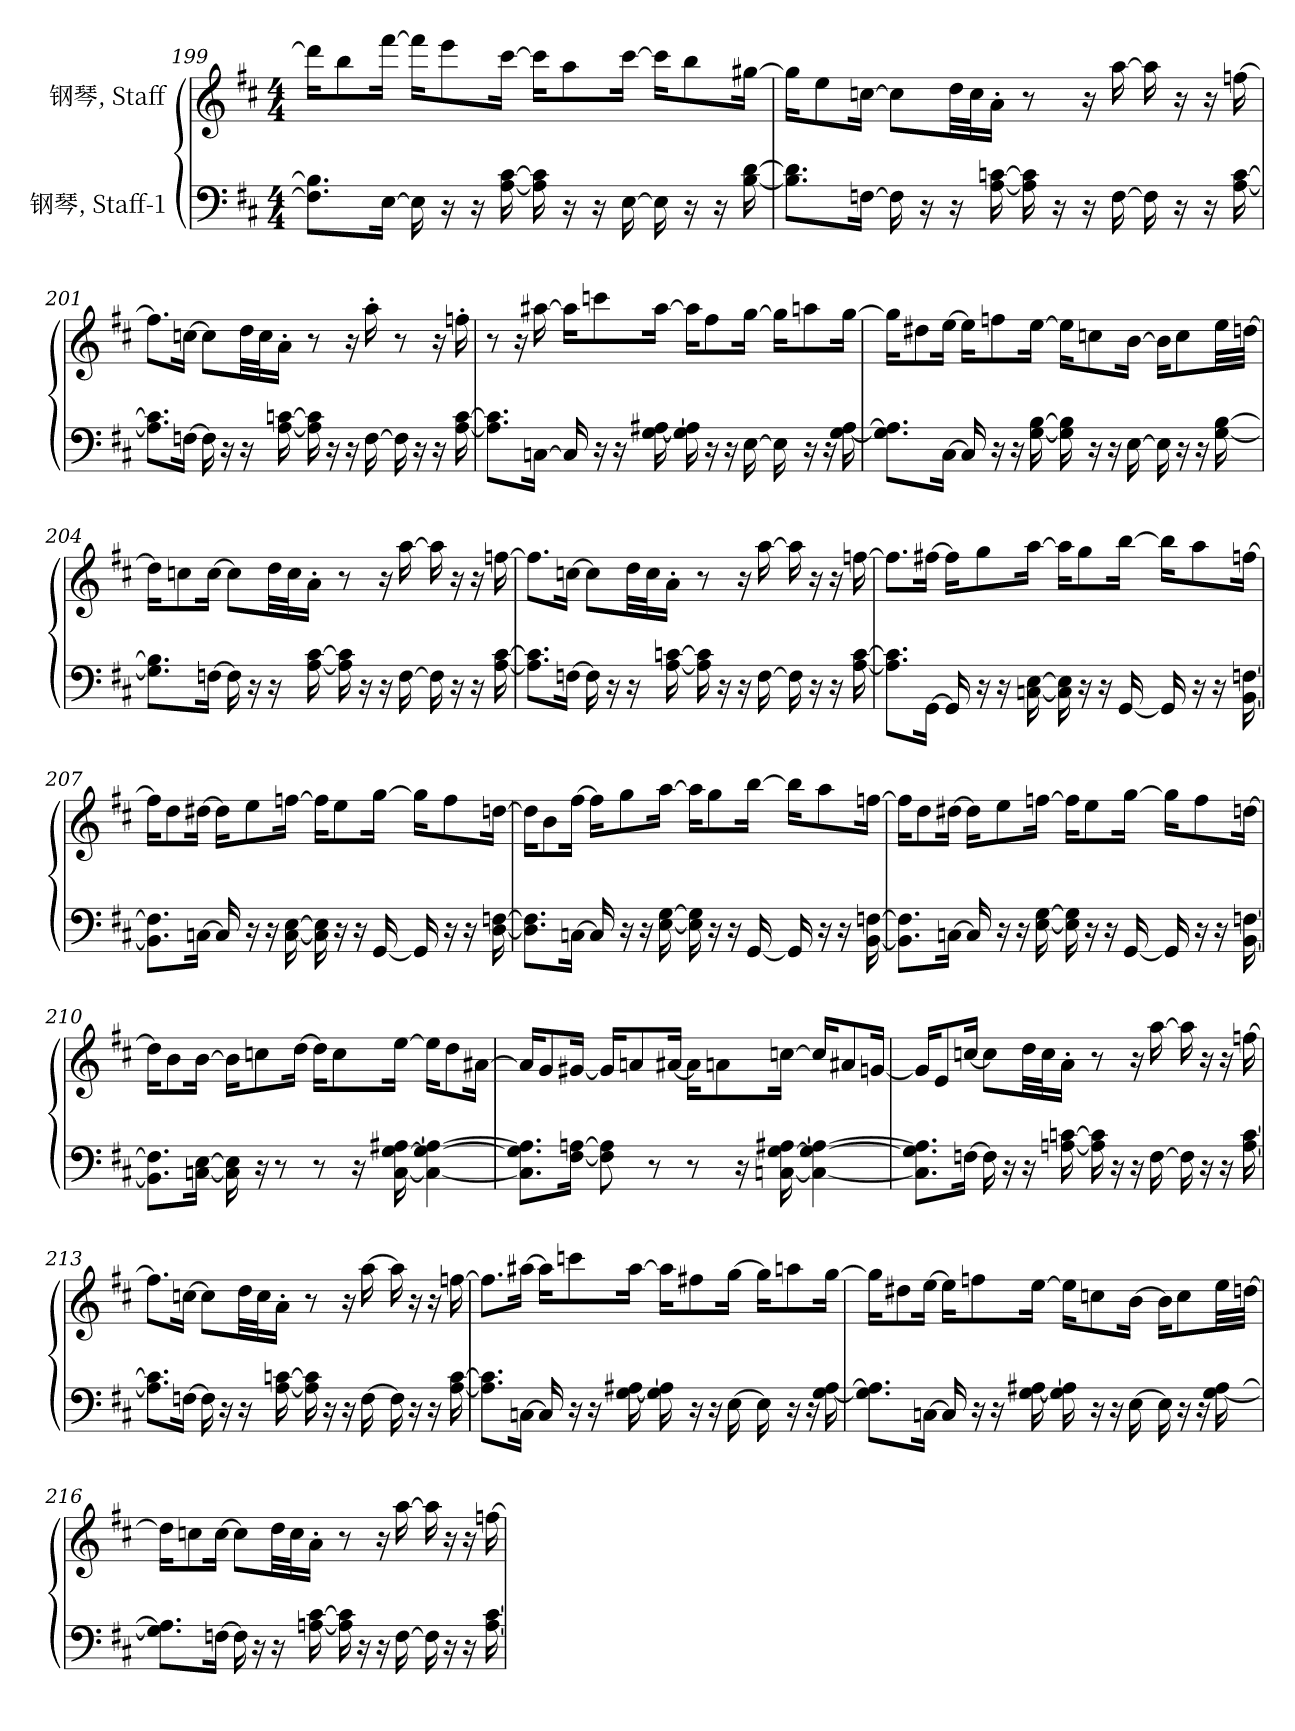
**kern	**kern
*part2	*part1
*staff2	*staff1
*I"钢琴, Staff-1	*I"钢琴, Staff
*clefF4	*clefG2
*k[f#c#]	*k[f#c#]
*M4/4	*M4/4
=199	=199
8.F#\] 8.B\]L	16ddd\KL]
.	8bb\
[16E\Jk	[16fff#\Jk
16E\]	16fff#\KL]
16r	8eee\
16r	.
[16A\ [16c#\	[16ccc#\Jk
16A\] 16c#\]	16ccc#\KL]
16r	8aa\
16r	.
[16E\	[16ccc#\Jk
16E\]	16ccc#\KL]
16r	8bb\
16r	.
[16B\ [16d\	[16gg#X\Jk
!!LO:LB:g=z
=200	=200
8.B\] 8.d\]L	16gg#\KL]
.	8ee\
[16Fn\Jk	[16ccn\Jk
16F\]	8cc\L]
16r	.
16r	32dd\LL
.	32cc\J
[16A\ [16cn\	16a'\JJ
16A\] 16c\]	8r
16r	.
16r	16r
[16F\	[16aa\
16F\]	16aa\]
16r	16r
16r	16r
[16A\ [16c\	[16ffn\
=201	=201
8.A\] 8.c\]L	8.ff\L]
[16Fn\Jk	[16ccn\Jk
16F\]	8cc\L]
16r	.
16r	32dd\LL
.	32cc\J
[16A\ [16cn\	16a'\JJ
16A\] 16c\]	8r
16r	.
16r	16r
[16F\	16aa'\
16F\]	8r
16r	.
16r	16r
[16A\ [16c\	16ffn'\
!!LO:LB:g=z
=202	=202
8.A\] 8.c\]L	8r
.	16r
[16Cn\Jk	[16aa#X\
16C/]	16aa#\KL]
16r	8cccn\
16r	.
[16G\ [16A#X\	[16aa#\Jk
16G\] 16A#\]	16aa#\KL]
16r	8ff#\
16r	.
[16E\	[16gg\Jk
16E\]	16gg\KL]
16r	8aan\
16r	.
[16G\ [16A#\	[16gg\Jk
=203	=203
8.G\] 8.A#\]L	16gg\KL]
.	8dd#X\
[16C#\Jk	[16ee\Jk
16C#/]	16ee\KL]
16r	8ffn\
16r	.
[16G\ [16B\	[16ee\Jk
16G\] 16B\]	16ee\KL]
16r	8ccn\
16r	.
[16E\	[16b\Jk
16E\]	16b\KL]
16r	8cc\
16r	.
[16G\ [16B\	32ee\LL
.	[32ddn\JJJ
!!LO:LB:g=z
=204	=204
8.G\] 8.B\]L	16dd\KL]
.	8ccn\
[16Fn\Jk	[16cc\Jk
16F\]	8cc\L]
16r	.
16r	32dd\LL
.	32cc\J
[16A\ [16c#\	16a'\JJ
16A\] 16c#\]	8r
16r	.
16r	16r
[16F\	[16aa\
16F\]	16aa\]
16r	16r
16r	16r
[16A\ [16c#\	[16ffn\
=205	=205
8.A\] 8.c#\]L	8.ff\L]
[16Fn\Jk	[16ccn\Jk
16F\]	8cc\L]
16r	.
16r	32dd\LL
.	32cc\J
[16A\ [16cn\	16a'\JJ
16A\] 16c\]	8r
16r	.
16r	16r
[16F\	[16aa\
16F\]	16aa\]
16r	16r
16r	16r
[16A\ [16c\	[16ffn\
!!LO:PB:g=z
=206	=206
8.A\] 8.c\]L	8.ff\L]
[16GG\Jk	[16ff#X\Jk
16GG/]	16ff#\KL]
16r	8gg\
16r	.
[16Cn\ [16E\	[16aa\Jk
16C\] 16E\]	16aa\KL]
16r	8gg\
16r	.
[16GG/	[16bb\Jk
16GG/]	16bb\KL]
16r	8aa\
16r	.
[16BB\ [16Fn\	[16ffn\Jk
=207	=207
8.BB\] 8.F\]L	16ff\KL]
.	8dd\
[16Cn\Jk	[16dd#X\Jk
16C/]	16dd#\KL]
16r	8ee\
16r	.
[16C\ [16E\	[16ffn\Jk
16C\] 16E\]	16ff\KL]
16r	8ee\
16r	.
[16GG/	[16gg\Jk
16GG/]	16gg\KL]
16r	8ff\
16r	.
[16D\ [16Fn\	[16ddn\Jk
!!LO:LB:g=z
=208	=208
8.D\] 8.F\]L	16dd\KL]
.	8b\
[16Cn\Jk	[16ff#\Jk
16C/]	16ff#\KL]
16r	8gg\
16r	.
[16E\ [16G\	[16aa\Jk
16E\] 16G\]	16aa\KL]
16r	8gg\
16r	.
[16GG/	[16bb\Jk
16GG/]	16bb\KL]
16r	8aa\
16r	.
[16BB\ [16Fn\	[16ffn\Jk
=209	=209
8.BB\] 8.F\]L	16ff\KL]
.	8dd\
[16Cn\Jk	[16dd#X\Jk
16C/]	16dd#\KL]
16r	8ee\
16r	.
[16E\ [16G\	[16ffn\Jk
16E\] 16G\]	16ff\KL]
16r	8ee\
16r	.
[16GG/	[16gg\Jk
16GG/]	16gg\KL]
16r	8ff\
16r	.
[16BB\ [16Fn\	[16ddn\Jk
!!LO:LB:g=z
=210	=210
8.BB\] 8.F\]L	16dd\KL]
.	8b\
[16Cn\ [16E\Jk	[16b\Jk
16C\] 16E\]	16b\KL]
16r	8ccn\
8r	.
.	[16dd\Jk
8r	16dd\KL]
.	8cc\
16r	.
[16C\ [16G\ [16A#X\	[16ee\Jk
4C\_ 4G\_ 4A#\_	16ee\KL]
.	8dd\
.	[16a#X\Jk
=211	=211
8.C\] 8.G\] 8.A#\]L	16a#/KL]
.	8g/
[16F#\ [16An\Jk	[16g#X/Jk
8F#\] 8A\]	16g#/KL]
.	8an/
8r	.
.	[16a#X/Jk
8r	16a#\KL]
.	8an\
16r	.
[16Cn\ [16G\ [16A#X\	[16ccn\Jk
4C\_ 4G\_ 4A#\_	16cc/KL]
.	8a#X/
.	[16gn/Jk
!!LO:LB:g=z
=212	=212
8.C\] 8.G\] 8.A#\]L	16g/KL]
.	8e/
[16Fn\Jk	[16ccn/Jk
16F\]	8cc\L]
16r	.
16r	32dd\LL
.	32cc\J
[16An\ [16cn\	16a'\JJ
16A\] 16c\]	8r
16r	.
16r	16r
[16F\	[16aa\
16F\]	16aa\]
16r	16r
16r	16r
[16A\ [16c\	[16ffn\
=213	=213
8.A\] 8.c\]L	8.ff\L]
[16Fn\Jk	[16ccn\Jk
16F\]	8cc\L]
16r	.
16r	32dd\LL
.	32cc\J
[16A\ [16cn\	16a'\JJ
16A\] 16c\]	8r
16r	.
16r	16r
[16F\	[16aa\
16F\]	16aa\]
16r	16r
16r	16r
[16A\ [16c\	[16ffn\
!!LO:LB:g=z
=214	=214
8.A\] 8.c\]L	8.ff\L]
[16Cn\Jk	[16aa#X\Jk
16C/]	16aa#\KL]
16r	8cccn\
16r	.
[16G\ [16A#X\	[16aa#\Jk
16G\] 16A#\]	16aa#\KL]
16r	8ff#X\
16r	.
[16E\	[16gg\Jk
16E\]	16gg\KL]
16r	8aan\
16r	.
[16G\ [16A#\	[16gg\Jk
=215	=215
8.G\] 8.A#\]L	16gg\KL]
.	8dd#X\
[16Cn\Jk	[16ee\Jk
16C/]	16ee\KL]
16r	8ffn\
16r	.
[16G\ [16A#X\	[16ee\Jk
16G\] 16A#\]	16ee\KL]
16r	8ccn\
16r	.
[16E\	[16b\Jk
16E\]	16b\KL]
16r	8cc\
16r	.
[16G\ [16A#\	32ee\LL
.	[32ddn\JJJ
!!LO:LB:g=z
=216	=216
8.G\] 8.A#\]L	16dd\KL]
.	8ccn\
[16Fn\Jk	[16cc\Jk
16F\]	8cc\L]
16r	.
16r	32dd\LL
.	32cc\J
[16An\ [16c#\	16a'\JJ
16A\] 16c#\]	8r
16r	.
16r	16r
[16F\	[16aa\
16F\]	16aa\]
16r	16r
16r	16r
[16A\ [16c#\	[16ffn\
=	=
*-	*-
